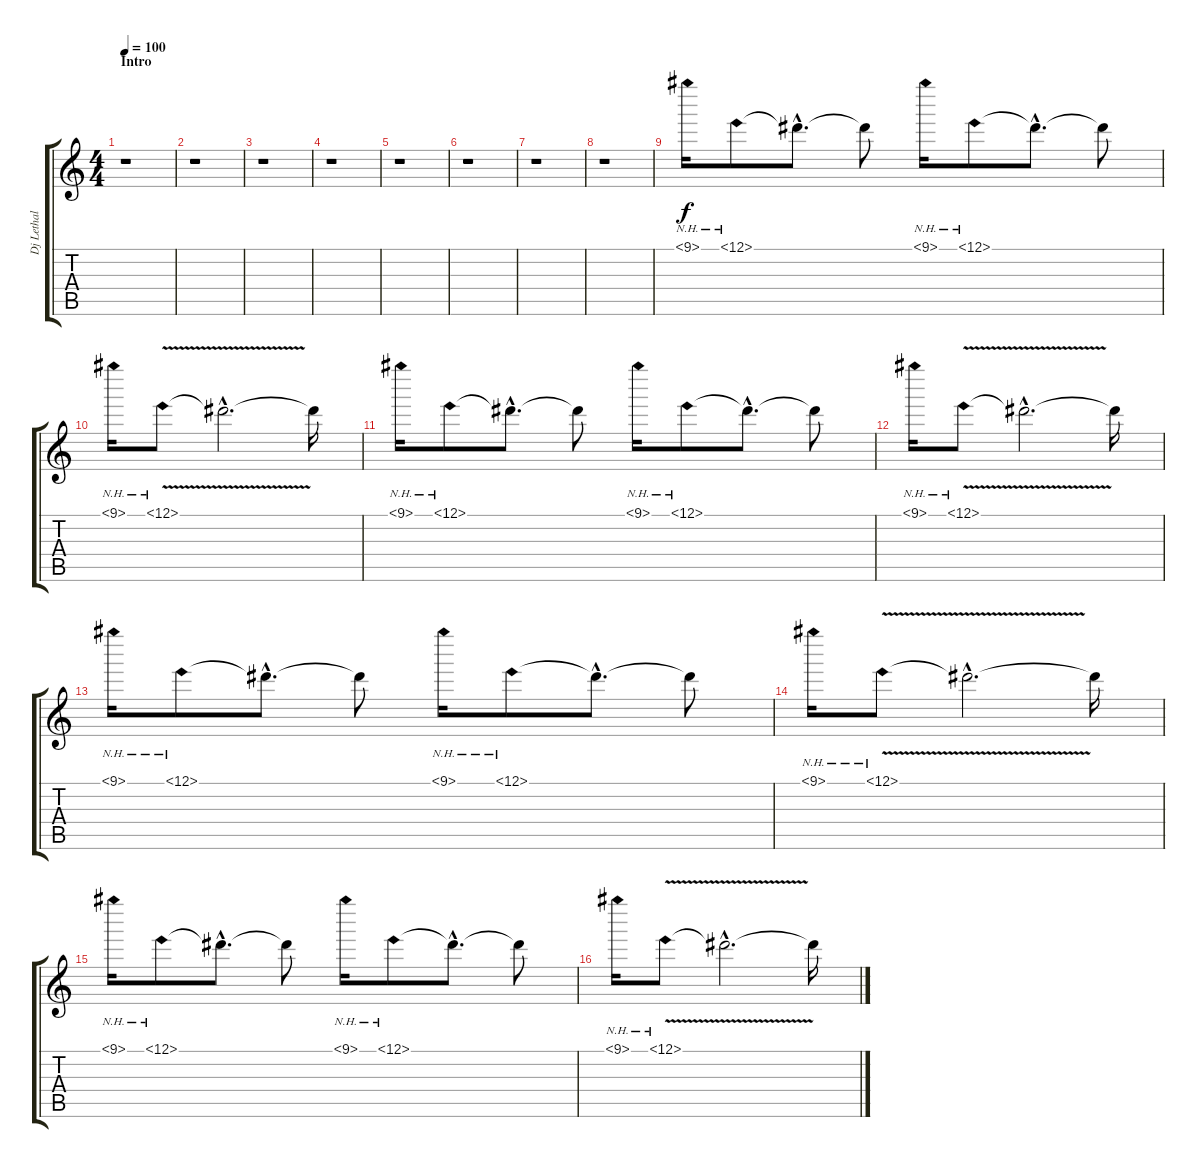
\track ("Dj Lethal" "Dj Lethal") {instrument guitarharmonics}
\staff {score tabs}
\tuning (E4 B3 G3 D3 A2 D2) {hide}
\ts (4 4)
\section ("" "Intro")
\tempo 100
\clef g2
\ks c
r.1{dy f instrument guitarharmonics} |
r.1 |
r.1 |
r.1 |
r.1 |
r.1 |
r.1 |
r.1 |
9.1{nh}.16{volume 10 instrument overdrivenguitar} 11.1{nh}.8 11.1{hac t}.8{d} 11.1{t}.8 9.1{nh}.16 11.1{nh}.8 11.1{hac t}.8{d} 11.1{t}.8 |
9.1{nh}.16 11.1{nh v}.8 11.1{hac t}.2{d} 11.1{t}.16 |
9.1{nh}.16 11.1{nh}.8 11.1{hac t}.8{d} 11.1{t}.8 9.1{nh}.16 11.1{nh}.8 11.1{hac t}.8{d} 11.1{t}.8 |
9.1{nh}.16 11.1{nh v}.8 11.1{hac t}.2{d} 11.1{t}.16 |
9.1{nh}.16 11.1{nh}.8 11.1{hac t}.8{d} 11.1{t}.8 9.1{nh}.16 11.1{nh}.8 11.1{hac t}.8{d} 11.1{t}.8 |
9.1{nh}.16 11.1{nh v}.8 11.1{hac t}.2{d} 11.1{t}.16 |
9.1{nh}.16 11.1{nh}.8 11.1{hac t}.8{d} 11.1{t}.8 9.1{nh}.16 11.1{nh}.8 11.1{hac t}.8{d} 11.1{t}.8 |
9.1{nh}.16 11.1{nh v}.8 11.1{hac t}.2{d} 11.1{t}.16
